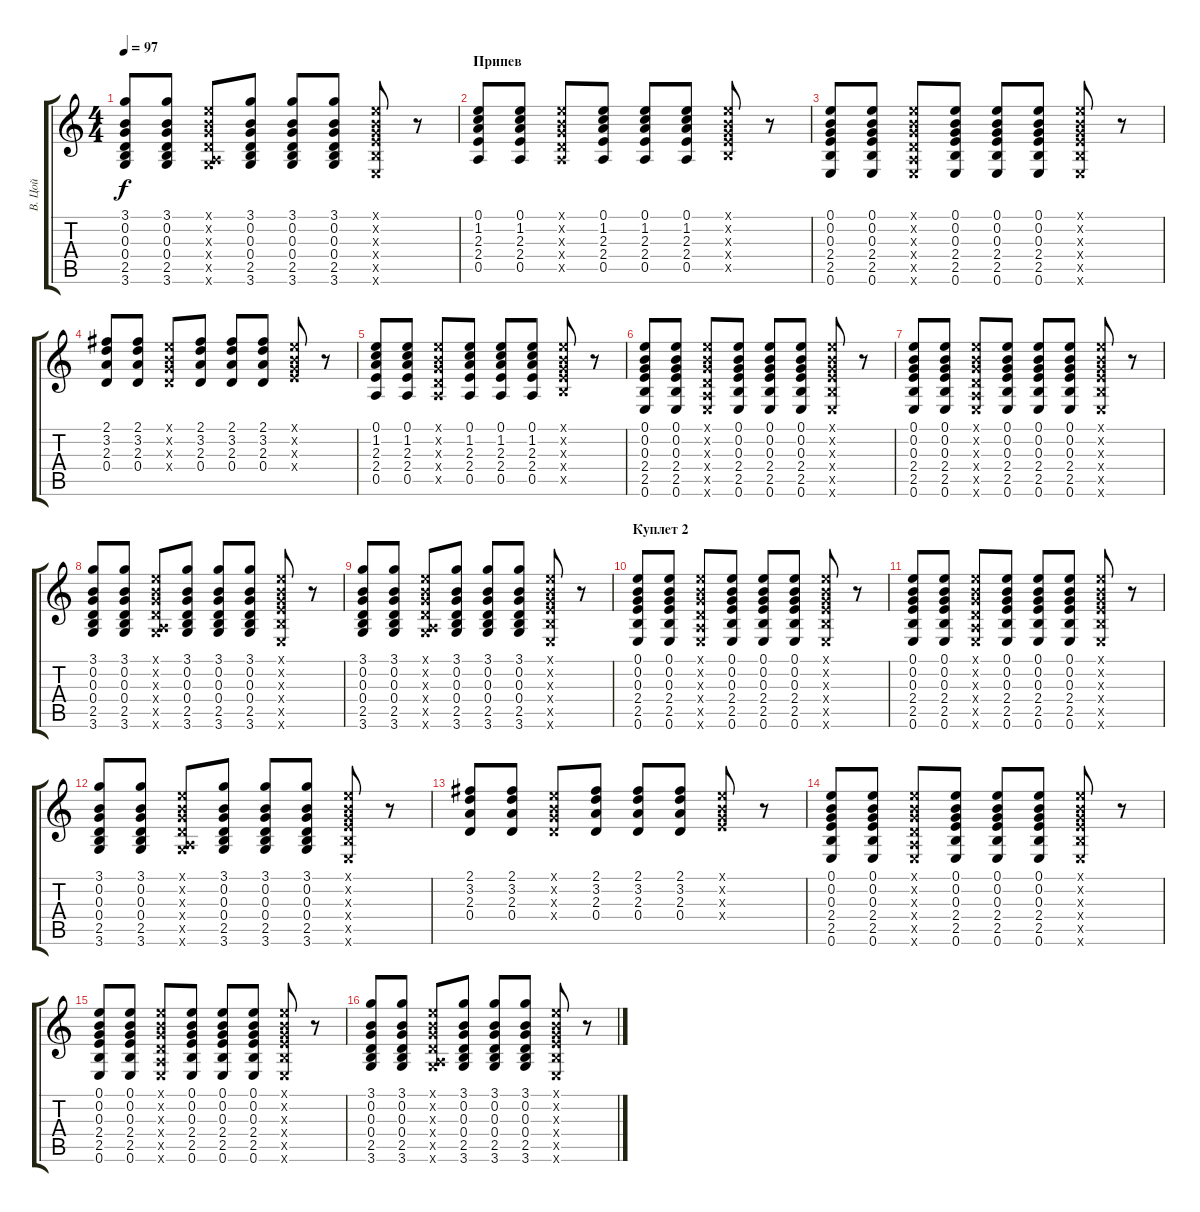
\track ("В. Цой" "В. Цой") {instrument acousticguitarsteel}
\staff {score tabs}
\tuning (E4 B3 G3 D3 A2 E2) {hide}
\ts (4 4)
\tempo 97
\clef g2
\ks c
(3.1 0.2 0.3 0.4 2.5 3.6).8{dy f} (3.1 0.2 0.3 0.4 2.5 3.6).8 (0.1{x} 0.2{x} 0.3{x} 0.4{x} 0.5{x} 3.6{x}).8 (3.1 0.2 0.3 0.4 2.5 3.6).8 (3.1 0.2 0.3 0.4 2.5 3.6).8 (3.1 0.2 0.3 0.4 2.5 3.6).8 (0.1{x} 0.2{x} 0.3{x} 2.4{x} 2.5{x} 0.6{x}).8 r.8 |
\section ("" "Припев")
(0.1 1.2 2.3 2.4 0.5).8 (0.1 1.2 2.3 2.4 0.5).8 (0.1{x} 0.2{x} 0.3{x} 0.4{x} 0.5{x}).8 (0.1 1.2 2.3 2.4 0.5).8 (0.1 1.2 2.3 2.4 0.5).8 (0.1 1.2 2.3 2.4 0.5).8 (0.1{x} 0.2{x} 0.3{x} 2.4{x} 2.5{x}).8 r.8 |
(0.1 0.2 0.3 2.4 2.5 0.6).8 (0.1 0.2 0.3 2.4 2.5 0.6).8 (0.1{x} 0.2{x} 0.3{x} 0.4{x} 0.5{x} 0.6{x}).8 (0.1 0.2 0.3 2.4 2.5 0.6).8 (0.1 0.2 0.3 2.4 2.5 0.6).8 (0.1 0.2 0.3 2.4 2.5 0.6).8 (0.1{x} 0.2{x} 0.3{x} 2.4{x} 2.5{x} 0.6{x}).8 r.8 |
(2.1 3.2 2.3 0.4).8 (2.1 3.2 2.3 0.4).8 (0.1{x} 0.2{x} 0.3{x} 0.4{x}).8 (2.1 3.2 2.3 0.4).8 (2.1 3.2 2.3 0.4).8 (2.1 3.2 2.3 0.4).8 (0.1{x} 0.2{x} 0.3{x} 2.4{x}).8 r.8 |
(0.1 1.2 2.3 2.4 0.5).8 (0.1 1.2 2.3 2.4 0.5).8 (0.1{x} 0.2{x} 0.3{x} 0.4{x} 0.5{x}).8 (0.1 1.2 2.3 2.4 0.5).8 (0.1 1.2 2.3 2.4 0.5).8 (0.1 1.2 2.3 2.4 0.5).8 (0.1{x} 0.2{x} 0.3{x} 2.4{x} 2.5{x}).8 r.8 |
(0.1 0.2 0.3 2.4 2.5 0.6).8 (0.1 0.2 0.3 2.4 2.5 0.6).8 (0.1{x} 0.2{x} 0.3{x} 0.4{x} 0.5{x} 0.6{x}).8 (0.1 0.2 0.3 2.4 2.5 0.6).8 (0.1 0.2 0.3 2.4 2.5 0.6).8 (0.1 0.2 0.3 2.4 2.5 0.6).8 (0.1{x} 0.2{x} 0.3{x} 2.4{x} 2.5{x} 0.6{x}).8 r.8 |
(0.1 0.2 0.3 2.4 2.5 0.6).8 (0.1 0.2 0.3 2.4 2.5 0.6).8 (0.1{x} 0.2{x} 0.3{x} 0.4{x} 0.5{x} 0.6{x}).8 (0.1 0.2 0.3 2.4 2.5 0.6).8 (0.1 0.2 0.3 2.4 2.5 0.6).8 (0.1 0.2 0.3 2.4 2.5 0.6).8 (0.1{x} 0.2{x} 0.3{x} 2.4{x} 2.5{x} 0.6{x}).8 r.8 |
(3.1 0.2 0.3 0.4 2.5 3.6).8 (3.1 0.2 0.3 0.4 2.5 3.6).8 (0.1{x} 0.2{x} 0.3{x} 0.4{x} 0.5{x} 3.6{x}).8 (3.1 0.2 0.3 0.4 2.5 3.6).8 (3.1 0.2 0.3 0.4 2.5 3.6).8 (3.1 0.2 0.3 0.4 2.5 3.6).8 (0.1{x} 0.2{x} 0.3{x} 2.4{x} 2.5{x} 0.6{x}).8 r.8 |
(3.1 0.2 0.3 0.4 2.5 3.6).8 (3.1 0.2 0.3 0.4 2.5 3.6).8 (0.1{x} 0.2{x} 0.3{x} 0.4{x} 0.5{x} 3.6{x}).8 (3.1 0.2 0.3 0.4 2.5 3.6).8 (3.1 0.2 0.3 0.4 2.5 3.6).8 (3.1 0.2 0.3 0.4 2.5 3.6).8 (0.1{x} 0.2{x} 0.3{x} 2.4{x} 2.5{x} 0.6{x}).8 r.8 |
\section ("" "Куплет 2")
(0.1 0.2 0.3 2.4 2.5 0.6).8 (0.1 0.2 0.3 2.4 2.5 0.6).8 (0.1{x} 0.2{x} 0.3{x} 0.4{x} 0.5{x} 0.6{x}).8 (0.1 0.2 0.3 2.4 2.5 0.6).8 (0.1 0.2 0.3 2.4 2.5 0.6).8 (0.1 0.2 0.3 2.4 2.5 0.6).8 (0.1{x} 0.2{x} 0.3{x} 2.4{x} 2.5{x} 0.6{x}).8 r.8 |
(0.1 0.2 0.3 2.4 2.5 0.6).8 (0.1 0.2 0.3 2.4 2.5 0.6).8 (0.1{x} 0.2{x} 0.3{x} 0.4{x} 0.5{x} 0.6{x}).8 (0.1 0.2 0.3 2.4 2.5 0.6).8 (0.1 0.2 0.3 2.4 2.5 0.6).8 (0.1 0.2 0.3 2.4 2.5 0.6).8 (0.1{x} 0.2{x} 0.3{x} 2.4{x} 2.5{x} 0.6{x}).8 r.8 |
(3.1 0.2 0.3 0.4 2.5 3.6).8 (3.1 0.2 0.3 0.4 2.5 3.6).8 (0.1{x} 0.2{x} 0.3{x} 0.4{x} 0.5{x} 3.6{x}).8 (3.1 0.2 0.3 0.4 2.5 3.6).8 (3.1 0.2 0.3 0.4 2.5 3.6).8 (3.1 0.2 0.3 0.4 2.5 3.6).8 (0.1{x} 0.2{x} 0.3{x} 2.4{x} 2.5{x} 0.6{x}).8 r.8 |
(2.1 3.2 2.3 0.4).8 (2.1 3.2 2.3 0.4).8 (0.1{x} 0.2{x} 0.3{x} 0.4{x}).8 (2.1 3.2 2.3 0.4).8 (2.1 3.2 2.3 0.4).8 (2.1 3.2 2.3 0.4).8 (0.1{x} 0.2{x} 0.3{x} 2.4{x}).8 r.8 |
(0.1 0.2 0.3 2.4 2.5 0.6).8 (0.1 0.2 0.3 2.4 2.5 0.6).8 (0.1{x} 0.2{x} 0.3{x} 0.4{x} 0.5{x} 0.6{x}).8 (0.1 0.2 0.3 2.4 2.5 0.6).8 (0.1 0.2 0.3 2.4 2.5 0.6).8 (0.1 0.2 0.3 2.4 2.5 0.6).8 (0.1{x} 0.2{x} 0.3{x} 2.4{x} 2.5{x} 0.6{x}).8 r.8 |
(0.1 0.2 0.3 2.4 2.5 0.6).8 (0.1 0.2 0.3 2.4 2.5 0.6).8 (0.1{x} 0.2{x} 0.3{x} 0.4{x} 0.5{x} 0.6{x}).8 (0.1 0.2 0.3 2.4 2.5 0.6).8 (0.1 0.2 0.3 2.4 2.5 0.6).8 (0.1 0.2 0.3 2.4 2.5 0.6).8 (0.1{x} 0.2{x} 0.3{x} 2.4{x} 2.5{x} 0.6{x}).8 r.8 |
(3.1 0.2 0.3 0.4 2.5 3.6).8 (3.1 0.2 0.3 0.4 2.5 3.6).8 (0.1{x} 0.2{x} 0.3{x} 0.4{x} 0.5{x} 3.6{x}).8 (3.1 0.2 0.3 0.4 2.5 3.6).8 (3.1 0.2 0.3 0.4 2.5 3.6).8 (3.1 0.2 0.3 0.4 2.5 3.6).8 (0.1{x} 0.2{x} 0.3{x} 2.4{x} 2.5{x} 0.6{x}).8 r.8
